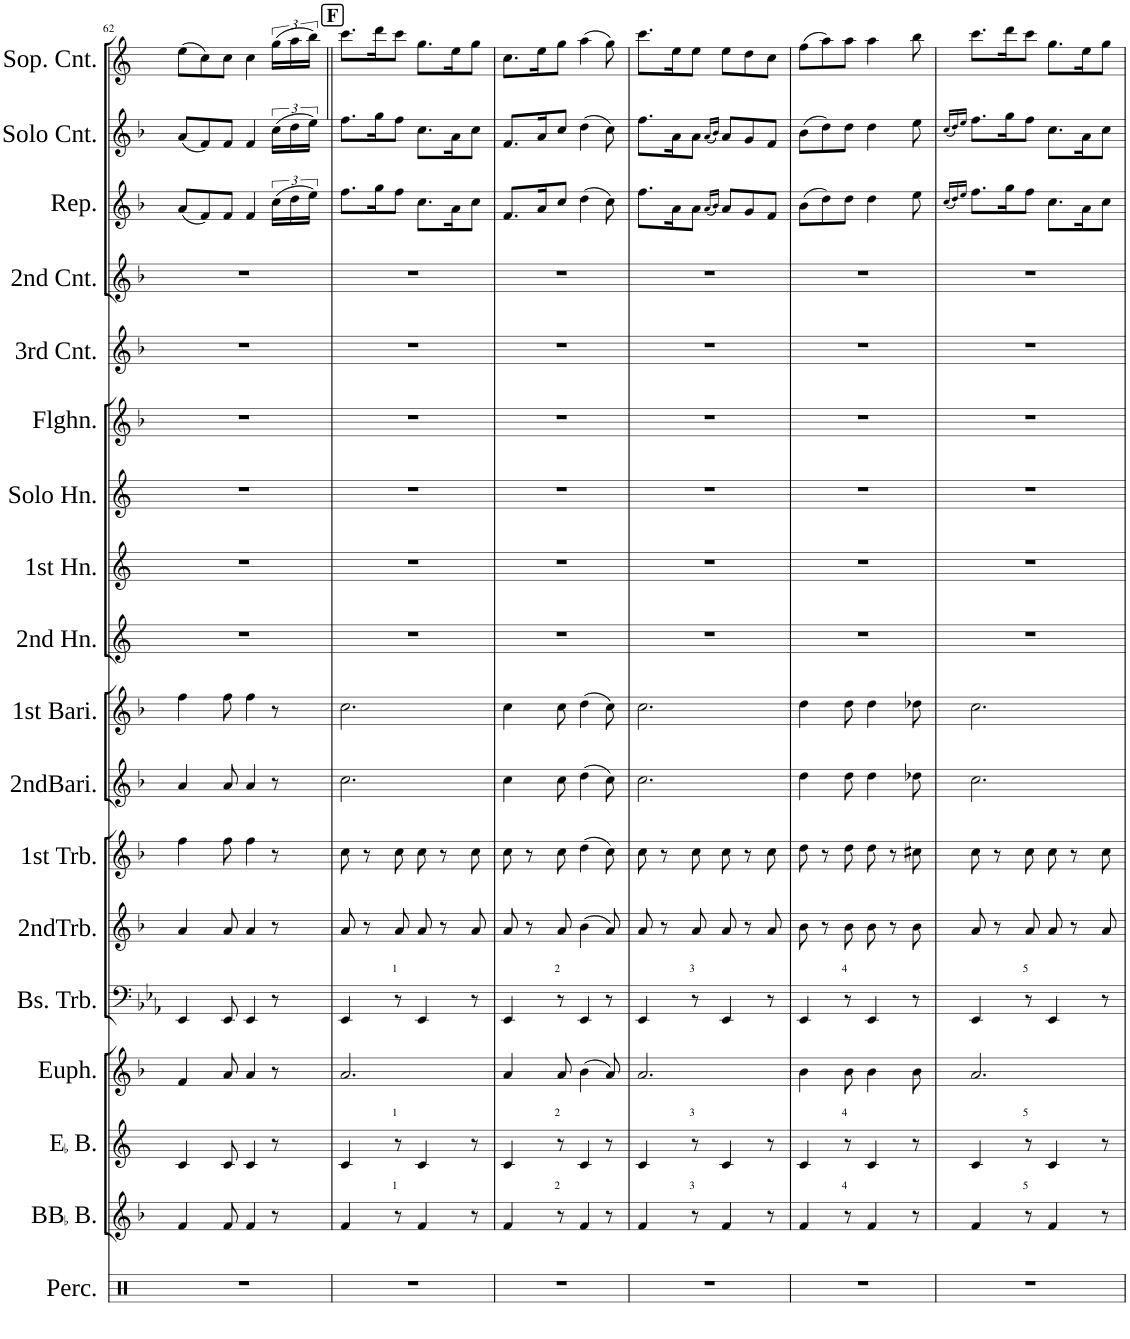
**kern	**kern	**kern	**kern	**kern	**kern	**kern	**kern	**kern	**kern	**kern	**kern	**kern	**kern	**kern	**kern	**kern	**kern
*part18	*part17	*part16	*part15	*part14	*part13	*part12	*part11	*part10	*part9	*part8	*part7	*part6	*part5	*part4	*part3	*part2	*part1
*staff18	*staff17	*staff16	*staff15	*staff14	*staff13	*staff12	*staff11	*staff10	*staff9	*staff8	*staff7	*staff6	*staff5	*staff4	*staff3	*staff2	*staff1
*I"Percussion	*I"BBaccidentalFlat Bass	*I"EaccidentalFlat Bass	*I"Euphonium	*I"Bass Trombone	*I"2nd Trombone	*I"1st Trombone	*I"2nd Baritone	*I"1st Baritone	*I"2nd Horn	*I"1st Horn	*I"Solo Horn	*I"Flugel Horn	*I"3rd Cornet	*I"2nd Cornet	*I"Repiano	*I"Solo Cornet	*I"Soprano Cornet
*I'Perc.	*I'BBaccidentalFlat B.	*I'EaccidentalFlat B.	*I'Euph.	*I'Bs. Trb.	*I'2ndTrb.	*I'1st Trb.	*I'2ndBari.	*I'1st Bari.	*I'2nd Hn.	*I'1st Hn.	*I'Solo Hn.	*I'Flghn.	*I'3rd Cnt.	*I'2nd Cnt.	*I'Rep.	*I'Solo Cnt.	*I'Sop. Cnt.
!!LO:PB:g=z
*clefX	*clefG2	*clefG2	*clefG2	*clefF4	*clefG2	*clefG2	*clefG2	*clefG2	*clefG2	*clefG2	*clefG2	*clefG2	*clefG2	*clefG2	*clefG2	*clefG2	*clefG2
*	*Trd15c26	*Trd12c21	*Trd8c14	*	*Trd8c14	*Trd8c14	*Trd8c14	*Trd8c14	*Trd5c9	*Trd5c9	*Trd5c9	*Trd1c2	*Trd1c2	*Trd1c2	*Trd1c2	*Trd1c2	*Trd-2c-3
*k[]	*k[b-]	*k[]	*k[b-]	*k[b-e-a-]	*k[b-]	*k[b-]	*k[b-]	*k[b-]	*k[]	*k[]	*k[]	*k[b-]	*k[b-]	*k[b-]	*k[b-]	*k[b-]	*k[]
*M6/8	*M6/8	*M6/8	*M6/8	*M6/8	*M6/8	*M6/8	*M6/8	*M6/8	*M6/8	*M6/8	*M6/8	*M6/8	*M6/8	*M6/8	*M6/8	*M6/8	*M6/8
=62	=62	=62	=62	=62	=62	=62	=62	=62	=62	=62	=62	=62	=62	=62	=62	=62	=62
2.r	4f/	4c/	4f/	4EE-/	4a/	4ff\	4a/	4ff\	2.r	2.r	2.r	2.r	2.r	2.r	(8a/L	(8a/L	(8ee\L
.	.	.	.	.	.	.	.	.	.	.	.	.	.	.	8f/)	8f/)	8cc\)
.	8f/	8c/	8a/	8EE-/	8a/	8ff\	8a/	8ff\	.	.	.	.	.	.	8f/J	8f/J	8cc\J
.	4f/	4c/	4a/	4EE-/	4a/	4ff\	4a/	4ff\	.	.	.	.	.	.	4f/	4f/	4cc\
.	8r	8r	8r	8r	8r	8r	8r	8r	.	.	.	.	.	.	(24cc\LL	(24cc\LL	(24gg\LL
.	.	.	.	.	.	.	.	.	.	.	.	.	.	.	24dd\	24dd\	24aa\
.	.	.	.	.	.	.	.	.	.	.	.	.	.	.	24ee\JJ)	24ee\JJ)	24bb\JJ)
!!LO:REH:place=s1:a:B:cj:fs=14:t=F
=63||	=63||	=63||	=63||	=63||	=63||	=63||	=63||	=63||	=63||	=63||	=63||	=63||	=63||	=63||	=63||	=63||	=63||
2.r	4f/	4c/	2.a/	4EE-/	8a/	8cc\	2.cc\	2.cc\	2.r	2.r	2.r	2.r	2.r	2.r	8.ff\L	8.ff\L	8.ccc\L
.	.	.	.	.	8r	8r	.	.	.	.	.	.	.	.	.	.	.
.	.	.	.	.	.	.	.	.	.	.	.	.	.	.	16gg\K	16gg\K	16ddd\K
!	!	!	!	!LO:TX:a:t=1	!	!	!	!	!	!	!	!	!	!	!	!	!
!	!	!LO:TX:a:t=1	!	!	!	!	!	!	!	!	!	!	!	!	!	!	!
!	!LO:TX:a:t=1	!	!	!	!	!	!	!	!	!	!	!	!	!	!	!	!
.	8r	8r	.	8r	8a/	8cc\	.	.	.	.	.	.	.	.	8ff\J	8ff\J	8ccc\J
.	4f/	4c/	.	4EE-/	8a/	8cc\	.	.	.	.	.	.	.	.	8.cc\L	8.cc\L	8.gg\L
.	.	.	.	.	8r	8r	.	.	.	.	.	.	.	.	.	.	.
.	.	.	.	.	.	.	.	.	.	.	.	.	.	.	16a\K	16a\K	16ee\K
.	8r	8r	.	8r	8a/	8cc\	.	.	.	.	.	.	.	.	8cc\J	8cc\J	8gg\J
=64	=64	=64	=64	=64	=64	=64	=64	=64	=64	=64	=64	=64	=64	=64	=64	=64	=64
2.r	4f/	4c/	4a/	4EE-/	8a/	8cc\	4cc\	4cc\	2.r	2.r	2.r	2.r	2.r	2.r	8.f/L	8.f/L	8.cc\L
.	.	.	.	.	8r	8r	.	.	.	.	.	.	.	.	.	.	.
.	.	.	.	.	.	.	.	.	.	.	.	.	.	.	16a/K	16a/K	16ee\K
!	!	!	!	!LO:TX:a:t=2	!	!	!	!	!	!	!	!	!	!	!	!	!
!	!	!LO:TX:a:t=2	!	!	!	!	!	!	!	!	!	!	!	!	!	!	!
!	!LO:TX:a:t=2	!	!	!	!	!	!	!	!	!	!	!	!	!	!	!	!
.	8r	8r	8a/	8r	8a/	8cc\	8cc\	8cc\	.	.	.	.	.	.	8cc/J	8cc/J	8gg\J
.	4f/	4c/	(4b-\	4EE-/	(4b-\	(4dd\	(4dd\	(4dd\	.	.	.	.	.	.	(4dd\	(4dd\	(4aa\
.	8r	8r	8a/)	8r	8a/)	8cc\)	8cc\)	8cc\)	.	.	.	.	.	.	8cc\)	8cc\)	8gg\)
=65	=65	=65	=65	=65	=65	=65	=65	=65	=65	=65	=65	=65	=65	=65	=65	=65	=65
2.r	4f/	4c/	2.a/	4EE-/	8a/	8cc\	2.cc\	2.cc\	2.r	2.r	2.r	2.r	2.r	2.r	8.ff\L	8.ff\L	8.ccc\L
.	.	.	.	.	8r	8r	.	.	.	.	.	.	.	.	.	.	.
.	.	.	.	.	.	.	.	.	.	.	.	.	.	.	16a\K	16a\K	16ee\K
!	!	!	!	!LO:TX:a:t=3	!	!	!	!	!	!	!	!	!	!	!	!	!
!	!	!LO:TX:a:t=3	!	!	!	!	!	!	!	!	!	!	!	!	!	!	!
!	!LO:TX:a:t=3	!	!	!	!	!	!	!	!	!	!	!	!	!	!	!	!
.	8r	8r	.	8r	8a/	8cc\	.	.	.	.	.	.	.	.	8a\J	8a\J	8ee\J
.	.	.	.	.	.	.	.	.	.	.	.	.	.	.	(16qa/LL	(16qa/LL	.
.	.	.	.	.	.	.	.	.	.	.	.	.	.	.	16qb-/JJ)	16qb-/JJ)	.
.	4f/	4c/	.	4EE-/	8a/	8cc\	.	.	.	.	.	.	.	.	8a/L	8a/L	8ee\L
.	.	.	.	.	8r	8r	.	.	.	.	.	.	.	.	8g/	8g/	8dd\
.	8r	8r	.	8r	8a/	8cc\	.	.	.	.	.	.	.	.	8f/J	8f/J	8cc\J
=66	=66	=66	=66	=66	=66	=66	=66	=66	=66	=66	=66	=66	=66	=66	=66	=66	=66
2.r	4f/	4c/	4b-\	4EE-/	8b-\	8dd\	4dd\	4dd\	2.r	2.r	2.r	2.r	2.r	2.r	(8b-\L	(8b-\L	(8ff\L
.	.	.	.	.	8r	8r	.	.	.	.	.	.	.	.	8dd\)	8dd\)	8aa\)
!	!	!	!	!LO:TX:a:t=4	!	!	!	!	!	!	!	!	!	!	!	!	!
!	!	!LO:TX:a:t=4	!	!	!	!	!	!	!	!	!	!	!	!	!	!	!
!	!LO:TX:a:t=4	!	!	!	!	!	!	!	!	!	!	!	!	!	!	!	!
.	8r	8r	8b-\	8r	8b-\	8dd\	8dd\	8dd\	.	.	.	.	.	.	8dd\J	8dd\J	8aa\J
.	4f/	4c/	4b-\	4EE-/	8b-\	8dd\	4dd\	4dd\	.	.	.	.	.	.	4dd\	4dd\	4aa\
.	.	.	.	.	8r	8r	.	.	.	.	.	.	.	.	.	.	.
.	8r	8r	8b-\	8r	8b-\	8cc#X\	8dd-X\	8dd-X\	.	.	.	.	.	.	8ee\	8ee\	8bb\
=67	=67	=67	=67	=67	=67	=67	=67	=67	=67	=67	=67	=67	=67	=67	=67	=67	=67
.	.	.	.	.	.	.	.	.	.	.	.	.	.	.	(16qcc/LL	(16qcc/LL	.
.	.	.	.	.	.	.	.	.	.	.	.	.	.	.	16qdd/)	16qdd/)	.
.	.	.	.	.	.	.	.	.	.	.	.	.	.	.	16qee/JJ	16qee/JJ	.
2.r	4f/	4c/	2.a/	4EE-/	8a/	8cc\	2.cc\	2.cc\	2.r	2.r	2.r	2.r	2.r	2.r	8.ff\L	8.ff\L	8.ccc\L
.	.	.	.	.	8r	8r	.	.	.	.	.	.	.	.	.	.	.
.	.	.	.	.	.	.	.	.	.	.	.	.	.	.	16gg\K	16gg\K	16ddd\K
!	!	!	!	!LO:TX:a:t=5	!	!	!	!	!	!	!	!	!	!	!	!	!
!	!	!LO:TX:a:t=5	!	!	!	!	!	!	!	!	!	!	!	!	!	!	!
!	!LO:TX:a:t=5	!	!	!	!	!	!	!	!	!	!	!	!	!	!	!	!
.	8r	8r	.	8r	8a/	8cc\	.	.	.	.	.	.	.	.	8ff\J	8ff\J	8ccc\J
.	4f/	4c/	.	4EE-/	8a/	8cc\	.	.	.	.	.	.	.	.	8.cc\L	8.cc\L	8.gg\L
.	.	.	.	.	8r	8r	.	.	.	.	.	.	.	.	.	.	.
.	.	.	.	.	.	.	.	.	.	.	.	.	.	.	16a\K	16a\K	16ee\K
.	8r	8r	.	8r	8a/	8cc\	.	.	.	.	.	.	.	.	8cc\J	8cc\J	8gg\J
=	=	=	=	=	=	=	=	=	=	=	=	=	=	=	=	=	=
*-	*-	*-	*-	*-	*-	*-	*-	*-	*-	*-	*-	*-	*-	*-	*-	*-	*-
